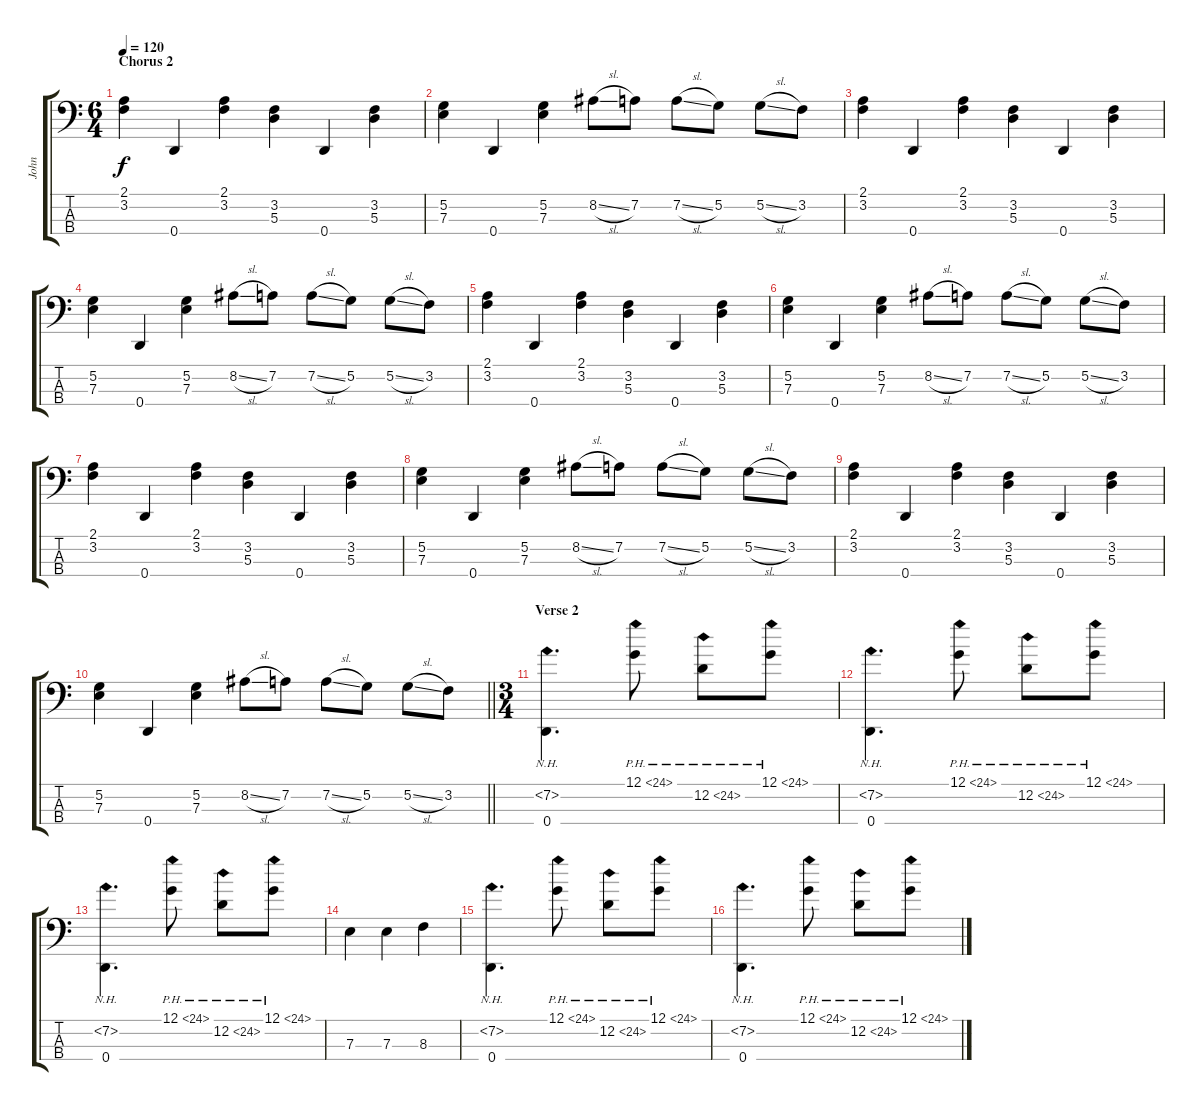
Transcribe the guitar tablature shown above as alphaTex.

\track ("John" "John") {instrument electricbassfinger}
\staff {score tabs}
\tuning (G2 D2 A1 D1) {hide}
\ts (6 4)
\section ("" "Chorus 2")
\tempo 120
\clef f4
\ks c
(2.1 3.2).4{dy f} 0.4.4 (2.1 3.2).4 (3.2 5.3).4 0.4.4 (3.2 5.3).4 |
(5.2 7.3).4 0.4.4 (5.2 7.3).4 8.2{sl}.8 7.2.8 7.2{sl}.8 5.2.8 5.2{sl}.8 3.2.8 |
(2.1 3.2).4 0.4.4 (2.1 3.2).4 (3.2 5.3).4 0.4.4 (3.2 5.3).4 |
(5.2 7.3).4 0.4.4 (5.2 7.3).4 8.2{sl}.8 7.2.8 7.2{sl}.8 5.2.8 5.2{sl}.8 3.2.8 |
(2.1 3.2).4 0.4.4 (2.1 3.2).4 (3.2 5.3).4 0.4.4 (3.2 5.3).4 |
(5.2 7.3).4 0.4.4 (5.2 7.3).4 8.2{sl}.8 7.2.8 7.2{sl}.8 5.2.8 5.2{sl}.8 3.2.8 |
(2.1 3.2).4 0.4.4 (2.1 3.2).4 (3.2 5.3).4 0.4.4 (3.2 5.3).4 |
(5.2 7.3).4 0.4.4 (5.2 7.3).4 8.2{sl}.8 7.2.8 7.2{sl}.8 5.2.8 5.2{sl}.8 3.2.8 |
(2.1 3.2).4 0.4.4 (2.1 3.2).4 (3.2 5.3).4 0.4.4 (3.2 5.3).4 |
\barLineRight lightlight
(5.2 7.3).4 0.4.4 (5.2 7.3).4 8.2{sl}.8 7.2.8 7.2{sl}.8 5.2.8 5.2{sl}.8 3.2.8 |
\ts (3 4)
\section ("" "Verse 2")
(7.2{nh} 0.4).4{d} 12.1{ph 12}.8 12.2{ph 12}.8 12.1{ph 12}.8 |
(7.2{nh} 0.4).4{d} 12.1{ph 12}.8 12.2{ph 12}.8 12.1{ph 12}.8 |
(7.2{nh} 0.4).4{d} 12.1{ph 12}.8 12.2{ph 12}.8 12.1{ph 12}.8 |
7.3.4 7.3.4 8.3.4 |
(7.2{nh} 0.4).4{d} 12.1{ph 12}.8 12.2{ph 12}.8 12.1{ph 12}.8 |
(7.2{nh} 0.4).4{d} 12.1{ph 12}.8 12.2{ph 12}.8 12.1{ph 12}.8
